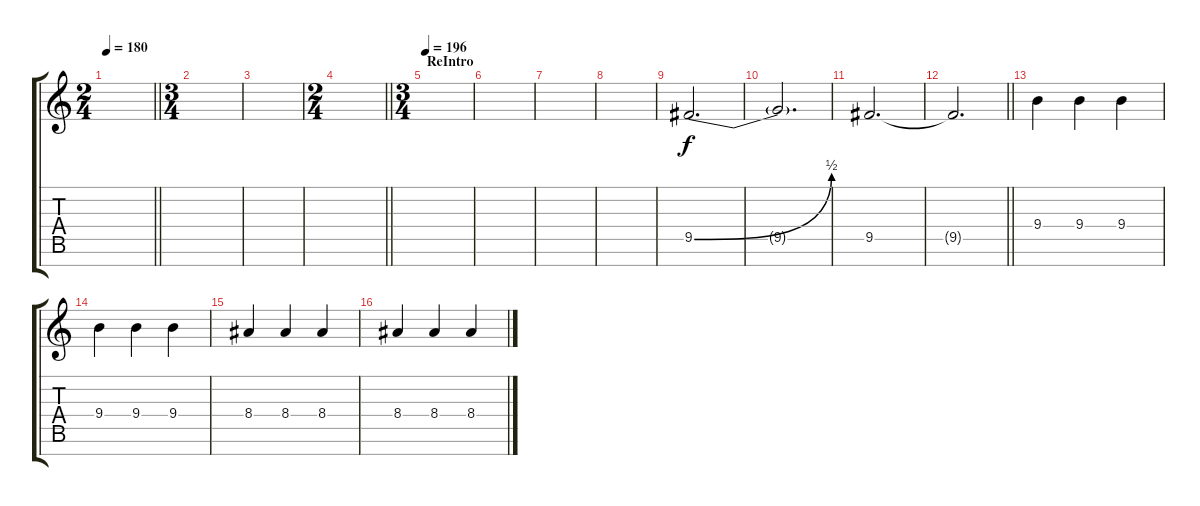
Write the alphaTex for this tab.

\track "" {instrument overdrivenguitar}
\staff {score tabs}
\tuning (E4 B3 G3 D3 A2 E2 B1) {hide}
\ts (2 4)
\tempo 180
\clef g2
\barLineRight lightlight
\ks c
|
\ts (3 4)
|
|
\ts (2 4)
\barLineRight lightlight
|
\ts (3 4)
\section ("" "ReIntro")
\tempo 196
|
|
|
|
9.5{be (bend 0 0 60 2)}.2{d} |
9.5{t}.2{d} |
9.5.2{d} |
\barLineRight lightlight
9.5{t}.2{d} |
9.4.4 9.4.4 9.4.4 |
9.4.4 9.4.4 9.4.4 |
8.4.4 8.4.4 8.4.4 |
8.4.4 8.4.4 8.4.4
